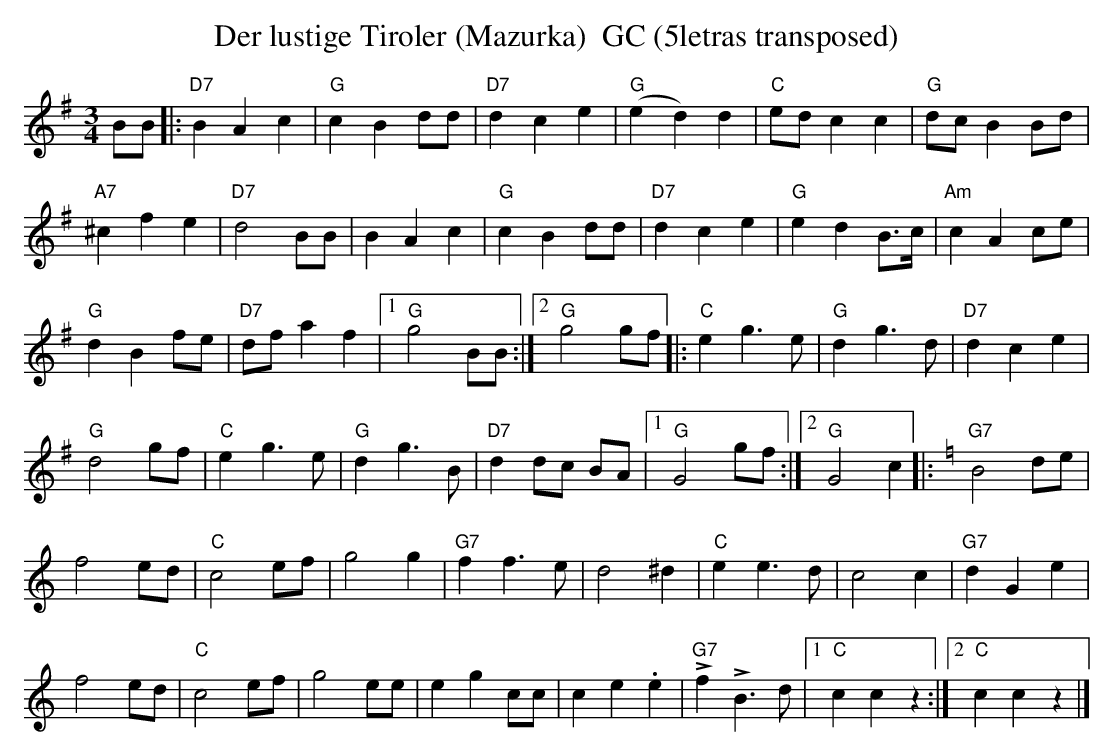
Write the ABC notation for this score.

X:1
T:Der lustige Tiroler (Mazurka)  GC (5letras transposed)
M:3/4
L:1/8
K:G transpose=3 %%MIDI gchordon
BB |: "D7"B2A2c2 | "G"c2B2dd | "D7"d2c2e2 | "G"(e2d2)d2 | "C"edc2c2 | "G"dcB2Bd |
"A7"^c2f2e2 | "D7"d4BB | B2A2c2 | "G"c2B2dd | "D7"d2c2e2 | "G"e2d2B>c | "Am"c2A2ce |
"G"d2B2fe | "D7"dfa2f2 |1 "G"g4BB :|2 "G"g4gf |: "C"e2g3e | "G"d2g3d | "D7"d2c2e2 |
"G"d4gf | "C"e2g3e | "G"d2g3B | "D7"d2dc BA |1 "G"G4gf :|2 "G"G4c2 |: [K:C] "G7"B4de |
f4ed | "C"c4ef | g4g2 | "G7"f2f3e | d4^d2 | "C"e2e3d | c4c2 | "G7"d2G2e2 |
f4ed | "C"c4ef | g4ee | e2g2cc | c2e2.e2 | !>!"G7"f2!>!B3d |1 "C"c2c2z2 :|2 "C"c2c2z2 |]
